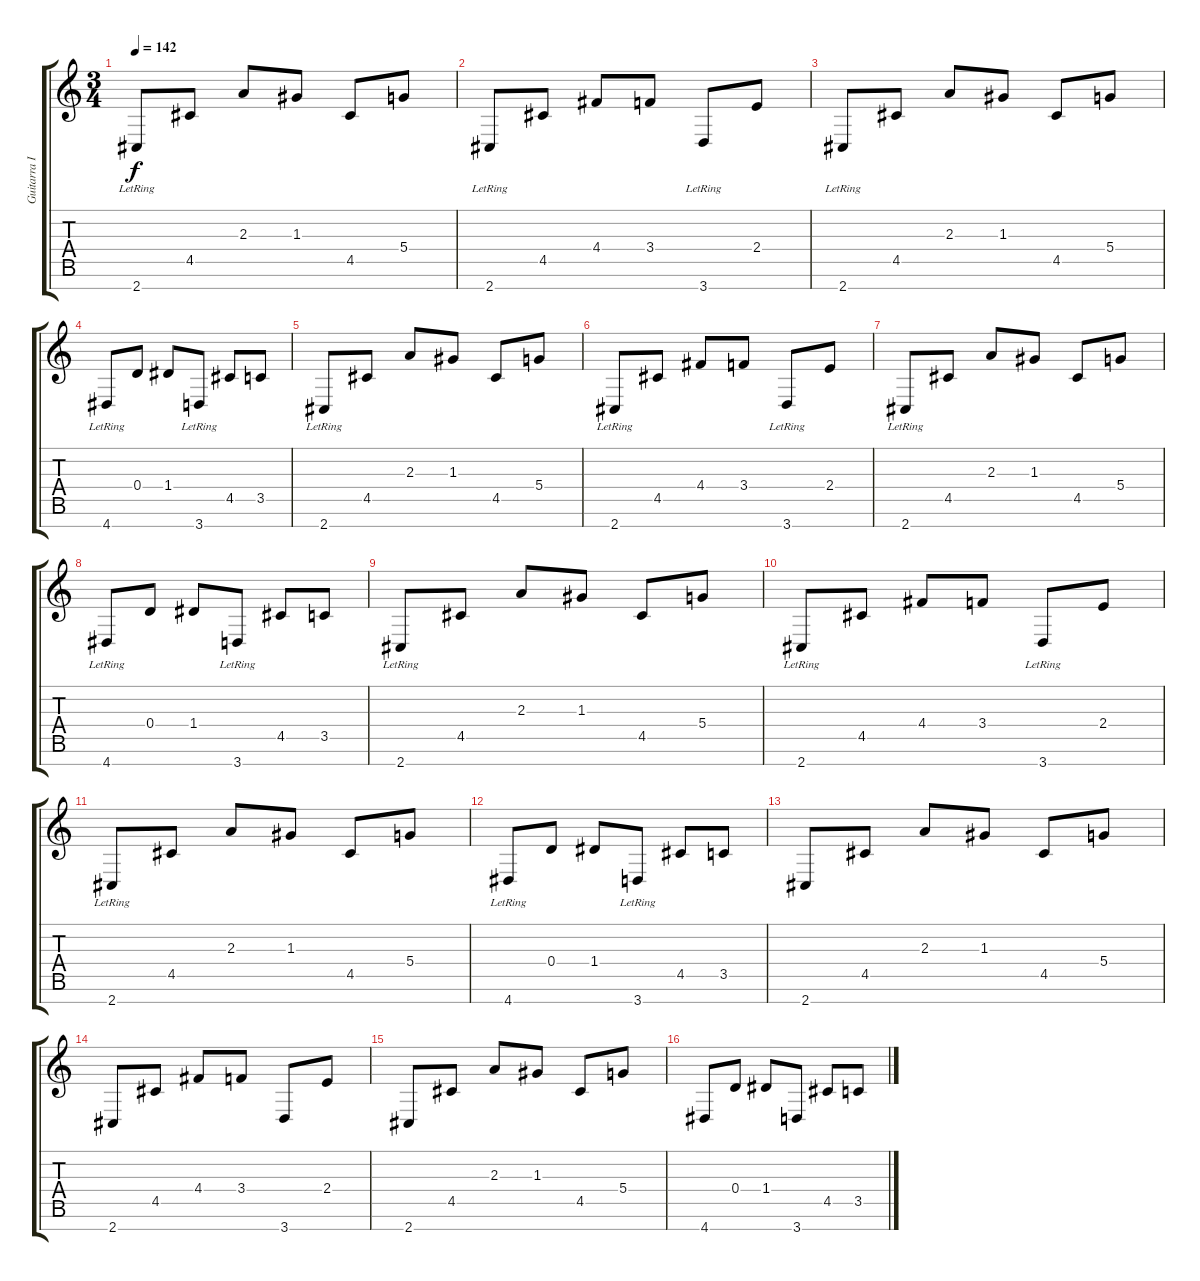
\track ("Guitarra I" "Guitarra I") {instrument distortionguitar}
\staff {score tabs}
\tuning (E4 B3 G3 D3 A2 E2 B1) {hide}
\ts (3 4)
\tempo 142
\clef g2
\ks c
2.7{lr}.8{dy f instrument distortionguitar} 4.5.8 2.3.8 1.3.8 4.5.8 5.4.8 |
2.7{lr}.8 4.5.8 4.4.8 3.4.8 3.7{lr}.8 2.4.8 |
2.7{lr}.8 4.5.8 2.3.8 1.3.8 4.5.8 5.4.8 |
4.7{lr}.8 0.4.8 1.4.8 3.7{lr}.8 4.5.8 3.5.8 |
2.7{lr}.8 4.5.8 2.3.8 1.3.8 4.5.8 5.4.8 |
2.7{lr}.8 4.5.8 4.4.8 3.4.8 3.7{lr}.8 2.4.8 |
2.7{lr}.8 4.5.8 2.3.8 1.3.8 4.5.8 5.4.8 |
4.7{lr}.8 0.4.8 1.4.8 3.7{lr}.8 4.5.8 3.5.8 |
2.7{lr}.8 4.5.8 2.3.8 1.3.8 4.5.8 5.4.8 |
2.7{lr}.8 4.5.8 4.4.8 3.4.8 3.7{lr}.8 2.4.8 |
2.7{lr}.8 4.5.8 2.3.8 1.3.8 4.5.8 5.4.8 |
4.7{lr}.8 0.4.8 1.4.8 3.7{lr}.8 4.5.8 3.5.8 |
2.7.8 4.5.8 2.3.8 1.3.8 4.5.8 5.4.8 |
2.7.8 4.5.8 4.4.8 3.4.8 3.7.8 2.4.8 |
2.7.8 4.5.8 2.3.8 1.3.8 4.5.8 5.4.8 |
4.7.8 0.4.8 1.4.8 3.7.8 4.5.8 3.5.8
